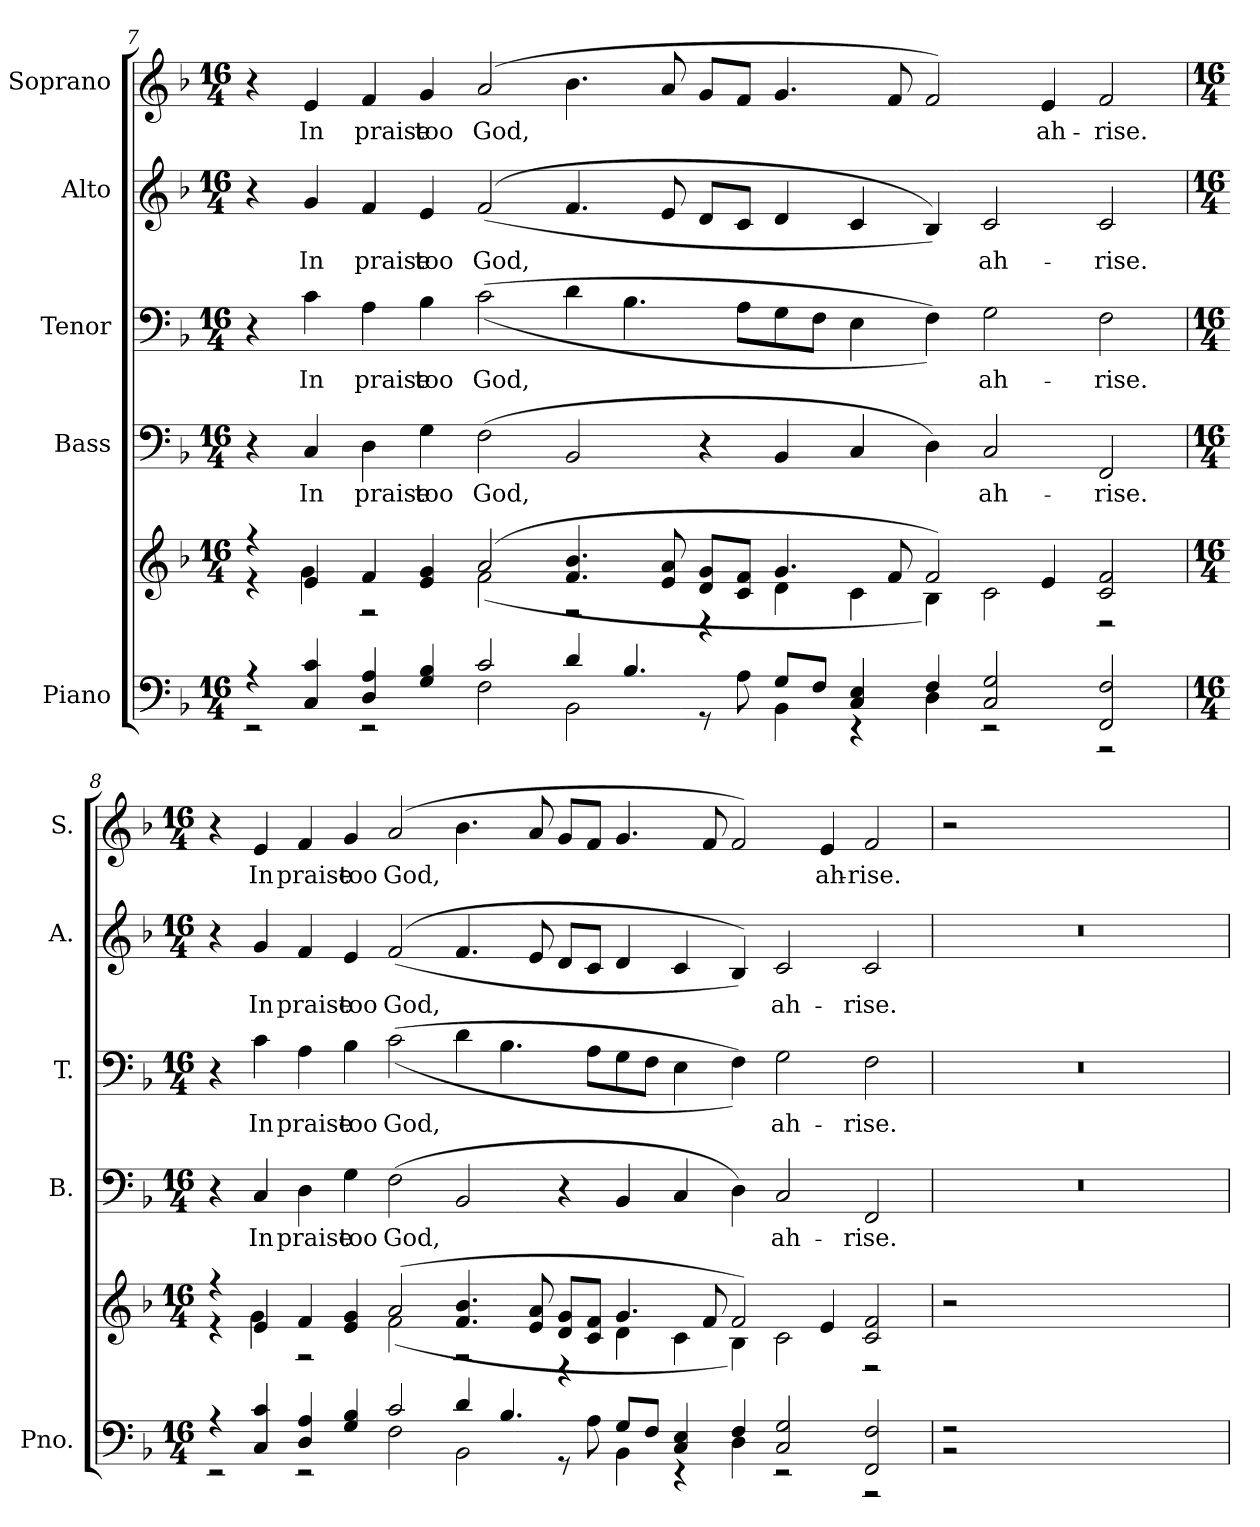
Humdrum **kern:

**kern	**kern	**kern	**text	**kern	**text	**kern	**text	**kern	**text
*part5	*part5	*part4	*part4	*part3	*part3	*part2	*part2	*part1	*part1
*staff6	*staff5	*staff4	*staff4	*staff3	*staff3	*staff2	*staff2	*staff1	*staff1
*I"Piano	*	*I"Bass	*	*I"Tenor	*	*I"Alto	*	*I"Soprano	*
*I'Pno.	*	*I'B.	*	*I'T.	*	*I'A.	*	*I'S.	*
!!LO:PB:g=z
*clefF4	*clefG2	*clefF4	*	*clefF4	*	*clefG2	*	*clefG2	*
*k[b-]	*k[b-]	*k[b-]	*	*k[b-]	*	*k[b-]	*	*k[b-]	*
*F:	*F:	*F:	*	*F:	*	*F:	*	*F:	*
*M16/4	*M16/4	*M16/4	*	*M16/4	*	*M16/4	*	*M16/4	*
=7	=7	=7	=7	=7	=7	=7	=7	=7	=7
*^	*^	*	*	*	*	*	*	*	*
4r	2r	4r	4r	4r	.	4r	.	4r	.	4r	.
!	!	!	!	!	!LO:LY:b:color=#000000	!	!	!	!	!	!
!	!	!	!	!	!	!	!LO:LY:b:color=#000000	!	!	!	!
!	!	!	!	!	!	!	!	!	!LO:LY:b:color=#000000	!	!
!	!	!	!	!	!	!	!	!	!	!	!LO:LY:b:color=#000000
4Ci/ 4ci	.	4ei/	4gi\	4Ci/	In	4ci\	In	4gi/	In	4ei/	In
!	!	!	!	!	!LO:LY:b:color=#000000	!	!	!	!	!	!
!	!	!	!	!	!	!	!LO:LY:b:color=#000000	!	!	!	!
!	!	!	!	!	!	!	!	!	!LO:LY:b:color=#000000	!	!
!	!	!	!	!	!	!	!	!	!	!	!LO:LY:b:color=#000000
4Di/ 4Ai	2r	4fi/	2r	4Di\	praise	4Ai\	praise	4fi/	praise	4fi/	praise
!	!	!	!	!	!LO:LY:b:color=#000000	!	!	!	!	!	!
!	!	!	!	!	!	!	!LO:LY:b:color=#000000	!	!	!	!
!	!	!	!	!	!	!	!	!	!LO:LY:b:color=#000000	!	!
!	!	!	!	!	!	!	!	!	!	!	!LO:LY:b:color=#000000
4Gi/ 4B-i	.	4ei/ 4gi	.	4Gi\	too	4B-i\	too	4ei/	too	4gi/	too
!	!	!	!	!	!LO:LY:b:color=#000000	!	!	!	!	!	!
!	!	!	!	!	!	!	!LO:LY:b:color=#000000	!	!	!	!
!	!	!	!	!	!	!	!	!	!LO:LY:b:color=#000000	!	!
!	!	!	!	!	!	!	!	!	!	!	!LO:LY:b:color=#000000
2ci/	2Fi\	(2ai/	(2fi\	(2Fi\	God,	((2ci\	God,	((2fi/	God,	(2ai/	God,
4di/	2BB-i\	4.fi/ 4.b-i	2r	2BB-i/	.	4di\	.	4.fi/	.	4.b-i\	.
4.B-i/	.	.	.	.	.	4.B-i\	.	.	.	.	.
.	.	8ei/ 8ai	.	.	.	.	.	8ei/	.	8ai/	.
.	8r	8di/ 8giL	4r	4r	.	.	.	8di/L	.	8gi/L	.
8Ai\	8ryy	8ci/ 8fiJ	.	.	.	8Ai\L	.	8ci/J	.	8fi/J	.
8Gi/L	4BB-i\	4.gi/	4di\	4BB-i/	.	8Gi\	.	4di/	.	4.gi/	.
8Fi/J	.	.	.	.	.	8Fi\J	.	.	.	.	.
4Ci/ 4Ei	4r	.	4ci\	4Ci/	.	4Ei\	.	4ci/	.	.	.
.	.	8fi/	.	.	.	.	.	.	.	8fi/	.
4Fi/	4Di\	2fi/)	4B-i\)	4Di\)	.	4Fi\))	.	4B-i/))	.	2fi/)	.
!	!	!	!	!	!LO:LY:b:color=#000000	!	!	!	!	!	!
!	!	!	!	!	!	!	!LO:LY:b:color=#000000	!	!	!	!
!	!	!	!	!	!	!	!	!	!LO:LY:b:color=#000000	!	!
2Ci/ 2Gi	2r	.	2ci\	2Ci/	ah-	2Gi\	ah-	2ci/	ah-	.	.
!	!	!	!	!	!	!	!	!	!	!	!LO:LY:b:color=#000000
.	.	4ei/	.	.	.	.	.	.	.	4ei/	ah-
!	!	!	!	!	!LO:LY:b:color=#000000	!	!	!	!	!	!
!	!	!	!	!	!	!	!LO:LY:b:color=#000000	!	!	!	!
!	!	!	!	!	!	!	!	!	!LO:LY:b:color=#000000	!	!
!	!	!	!	!	!	!	!	!	!	!	!LO:LY:b:color=#000000
2FFi/ 2Fi	2r	2ci/ 2fi	2r	2FFi/	-rise.	2Fi\	-rise.	2ci/	-rise.	2fi/	-rise.
!!LO:PB:g=z
=8	=8	=8	=8	=8	=8	=8	=8	=8	=8	=8	=8
*M16/4	*	*M16/4	*	*M16/4	*	*M16/4	*	*M16/4	*	*M16/4	*
4r	2r	4r	4r	4r	.	4r	.	4r	.	4r	.
!	!	!	!	!	!LO:LY:b:color=#000000	!	!	!	!	!	!
!	!	!	!	!	!	!	!LO:LY:b:color=#000000	!	!	!	!
!	!	!	!	!	!	!	!	!	!LO:LY:b:color=#000000	!	!
!	!	!	!	!	!	!	!	!	!	!	!LO:LY:b:color=#000000
4Ci/ 4ci	.	4ei/	4gi\	4Ci/	In	4ci\	In	4gi/	In	4ei/	In
!	!	!	!	!	!LO:LY:b:color=#000000	!	!	!	!	!	!
!	!	!	!	!	!	!	!LO:LY:b:color=#000000	!	!	!	!
!	!	!	!	!	!	!	!	!	!LO:LY:b:color=#000000	!	!
!	!	!	!	!	!	!	!	!	!	!	!LO:LY:b:color=#000000
4Di/ 4Ai	2r	4fi/	2r	4Di\	praise	4Ai\	praise	4fi/	praise	4fi/	praise
!	!	!	!	!	!LO:LY:b:color=#000000	!	!	!	!	!	!
!	!	!	!	!	!	!	!LO:LY:b:color=#000000	!	!	!	!
!	!	!	!	!	!	!	!	!	!LO:LY:b:color=#000000	!	!
!	!	!	!	!	!	!	!	!	!	!	!LO:LY:b:color=#000000
4Gi/ 4B-i	.	4ei/ 4gi	.	4Gi\	too	4B-i\	too	4ei/	too	4gi/	too
!	!	!	!	!	!LO:LY:b:color=#000000	!	!	!	!	!	!
!	!	!	!	!	!	!	!LO:LY:b:color=#000000	!	!	!	!
!	!	!	!	!	!	!	!	!	!LO:LY:b:color=#000000	!	!
!	!	!	!	!	!	!	!	!	!	!	!LO:LY:b:color=#000000
2ci/	2Fi\	(2ai/	(2fi\	(2Fi\	God,	((2ci\	God,	((2fi/	God,	(2ai/	God,
4di/	2BB-i\	4.fi/ 4.b-i	2r	2BB-i/	.	4di\	.	4.fi/	.	4.b-i\	.
4.B-i/	.	.	.	.	.	4.B-i\	.	.	.	.	.
.	.	8ei/ 8ai	.	.	.	.	.	8ei/	.	8ai/	.
.	8r	8di/ 8giL	4r	4r	.	.	.	8di/L	.	8gi/L	.
8Ai\	8ryy	8ci/ 8fiJ	.	.	.	8Ai\L	.	8ci/J	.	8fi/J	.
8Gi/L	4BB-i\	4.gi/	4di\	4BB-i/	.	8Gi\	.	4di/	.	4.gi/	.
8Fi/J	.	.	.	.	.	8Fi\J	.	.	.	.	.
4Ci/ 4Ei	4r	.	4ci\	4Ci/	.	4Ei\	.	4ci/	.	.	.
.	.	8fi/	.	.	.	.	.	.	.	8fi/	.
4Fi/	4Di\	2fi/)	4B-i\)	4Di\)	.	4Fi\))	.	4B-i/))	.	2fi/)	.
!	!	!	!	!	!LO:LY:b:color=#000000	!	!	!	!	!	!
!	!	!	!	!	!	!	!LO:LY:b:color=#000000	!	!	!	!
!	!	!	!	!	!	!	!	!	!LO:LY:b:color=#000000	!	!
2Ci/ 2Gi	2r	.	2ci\	2Ci/	ah-	2Gi\	ah-	2ci/	ah-	.	.
!	!	!	!	!	!	!	!	!	!	!	!LO:LY:b:color=#000000
.	.	4ei/	.	.	.	.	.	.	.	4ei/	ah-
!	!	!	!	!	!LO:LY:b:color=#000000	!	!	!	!	!	!
!	!	!	!	!	!	!	!LO:LY:b:color=#000000	!	!	!	!
!	!	!	!	!	!	!	!	!	!LO:LY:b:color=#000000	!	!
!	!	!	!	!	!	!	!	!	!	!	!LO:LY:b:color=#000000
2FFi/ 2Fi	2r	2ci/ 2fi	2r	2FFi/	-rise.	2Fi\	-rise.	2ci/	-rise.	2fi/	-rise.
!!LO:PB:g=z
=9	=9	=9	=9	=9	=9	=9	=9	=9	=9	=9	=9
!	!	!	!	!LO:N:vis=1	!	!LO:N:vis=1	!	!LO:N:vis=1	!	!	!
*	*	*v	*v	*	*	*	*	*	*	*	*
2r	2r	2r	00r	.	00r	.	00r	.	2r	.
2%7ryy	2%7ryy	2%7ryy	.	.	.	.	.	.	2%7ryy	.
*v	*v	*	*	*	*	*	*	*	*	*
=	=	=	=	=	=	=	=	=	=
*-	*-	*-	*-	*-	*-	*-	*-	*-	*-
